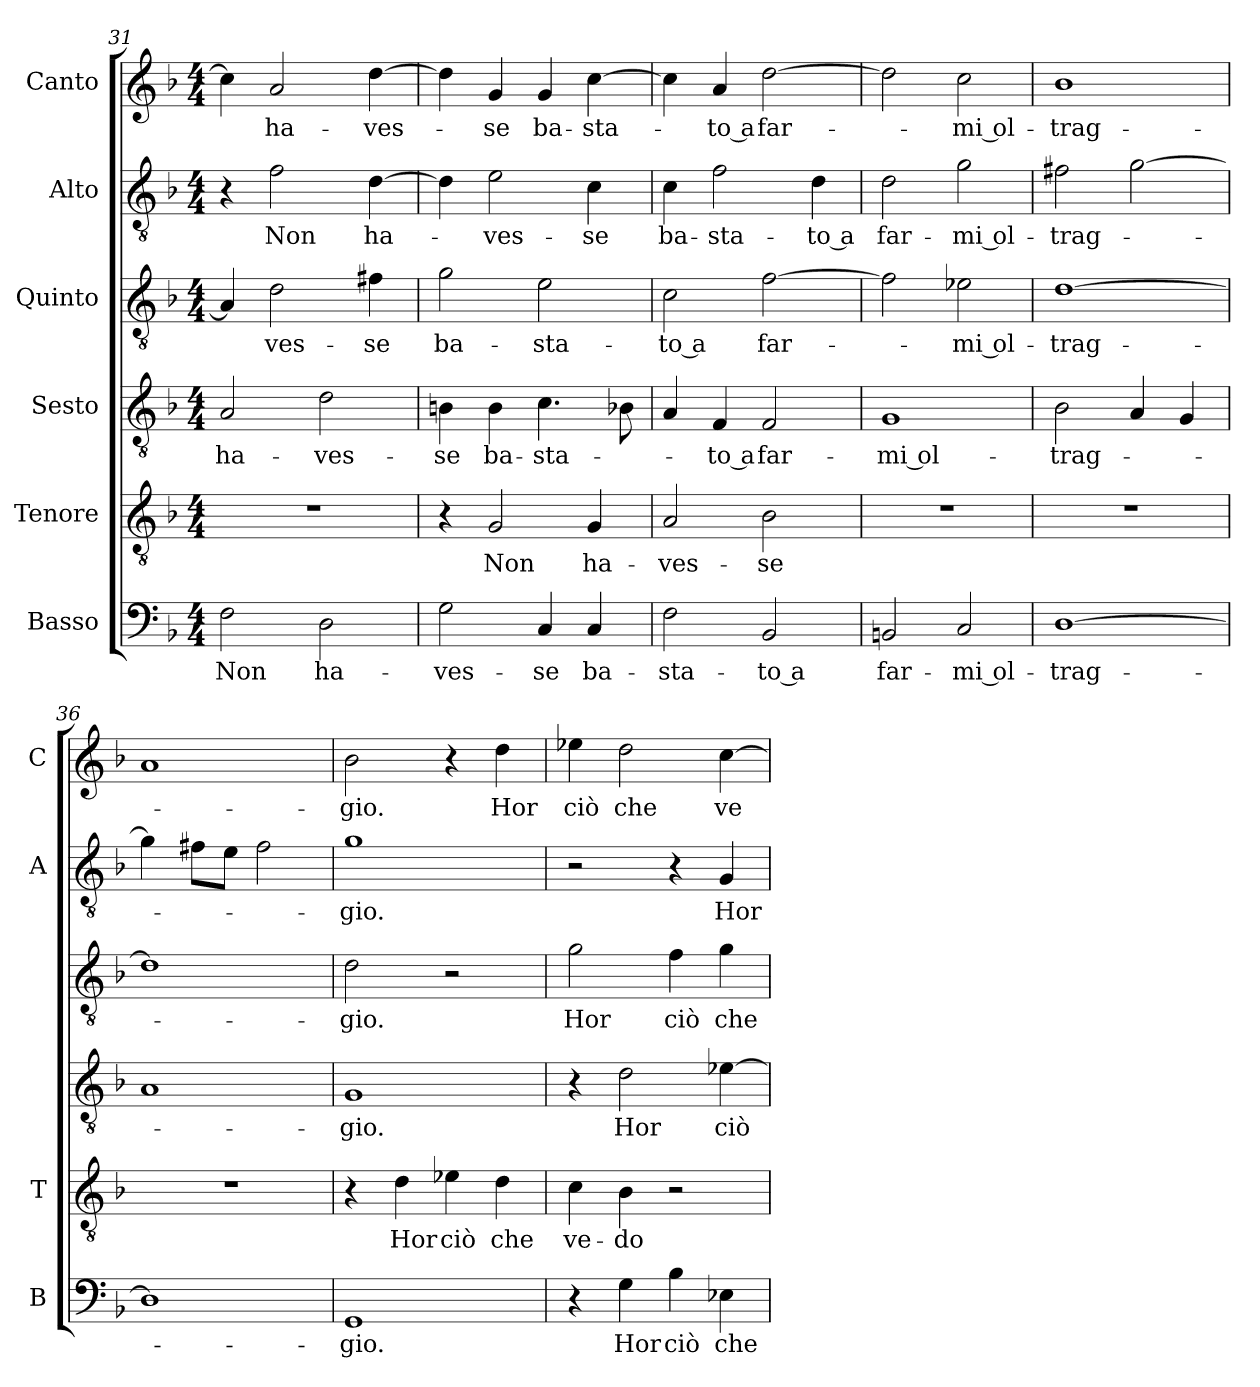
**kern	**text	**kern	**text	**kern	**text	**kern	**text	**kern	**text	**kern	**text
*part6	*part6	*part5	*part5	*part4	*part4	*part3	*part3	*part2	*part2	*part1	*part1
*staff6	*staff6	*staff5	*staff5	*staff4	*staff4	*staff3	*staff3	*staff2	*staff2	*staff1	*staff1
*I"Basso	*	*I"Tenore	*	*I"Sesto	*	*I"Quinto	*	*I"Alto	*	*I"Canto	*
*I'B	*	*I'T	*	*	*	*	*	*I'A	*	*I'C	*
*clefF4	*	*clefGv2	*	*clefGv2	*	*clefGv2	*	*clefGv2	*	*clefG2	*
*k[b-]	*	*k[b-]	*	*k[b-]	*	*k[b-]	*	*k[b-]	*	*k[b-]	*
*F:	*	*F:	*	*F:	*	*F:	*	*F:	*	*F:	*
*M4/4	*	*M4/4	*	*M4/4	*	*M4/4	*	*M4/4	*	*M4/4	*
=31	=31	=31	=31	=31	=31	=31	=31	=31	=31	=31	=31
!	!LO:LY:b	!	!	!	!	!	!	!	!	!	!
!	!	!	!	!	!LO:LY:b	!	!	!	!	!	!
2F\	Non	1r	.	2A/	ha-	4A/]	.	4r	.	4cc\]	.
!	!	!	!	!	!	!	!LO:LY:b	!	!	!	!
!	!	!	!	!	!	!	!	!	!LO:LY:b	!	!
!	!	!	!	!	!	!	!	!	!	!	!LO:LY:b
.	.	.	.	.	.	2d\	-ves-	2f\	Non	2a/	ha-
!	!LO:LY:b	!	!	!	!	!	!	!	!	!	!
!	!	!	!	!	!LO:LY:b	!	!	!	!	!	!
2D\	ha-	.	.	2d\	-ves-	.	.	.	.	.	.
!	!	!	!	!	!	!	!LO:LY:b	!	!	!	!
!	!	!	!	!	!	!	!	!	!LO:LY:b	!	!
!	!	!	!	!	!	!	!	!	!	!	!LO:LY:b
.	.	.	.	.	.	4f#X\	-se	[4d\	ha-	[4dd\	-ves-
=32	=32	=32	=32	=32	=32	=32	=32	=32	=32	=32	=32
!	!LO:LY:b	!	!	!	!	!	!	!	!	!	!
!	!	!	!	!	!LO:LY:b	!	!	!	!	!	!
!	!	!	!	!	!	!	!LO:LY:b	!	!	!	!
2G\	-ves-	4r	.	4Bn\	-se	2g\	ba-	4d\]	.	4dd\]	.
!	!	!	!LO:LY:b	!	!	!	!	!	!	!	!
!	!	!	!	!	!LO:LY:b	!	!	!	!	!	!
!	!	!	!	!	!	!	!	!	!LO:LY:b	!	!
!	!	!	!	!	!	!	!	!	!	!	!LO:LY:b
.	.	2G/	Non	4B\	ba-	.	.	2e\	-ves-	4g/	-se
!	!LO:LY:b	!	!	!	!	!	!	!	!	!	!
!	!	!	!	!	!LO:LY:b	!	!	!	!	!	!
!	!	!	!	!	!	!	!LO:LY:b	!	!	!	!
!	!	!	!	!	!	!	!	!	!	!	!LO:LY:b
4C/	-se	.	.	4.c\	-sta-	2e\	-sta-	.	.	4g/	ba-
!	!LO:LY:b	!	!	!	!	!	!	!	!	!	!
!	!	!	!LO:LY:b	!	!	!	!	!	!	!	!
!	!	!	!	!	!	!	!	!	!LO:LY:b	!	!
!	!	!	!	!	!	!	!	!	!	!	!LO:LY:b
4C/	ba-	4G/	ha-	.	.	.	.	4c\	-se	[4cc\	-sta-
.	.	.	.	8B-X\	.	.	.	.	.	.	.
=33	=33	=33	=33	=33	=33	=33	=33	=33	=33	=33	=33
!	!LO:LY:b	!	!	!	!	!	!	!	!	!	!
!	!	!	!LO:LY:b	!	!	!	!	!	!	!	!
!	!	!	!	!	!	!	!LO:LY:b	!	!	!	!
!	!	!	!	!	!	!	!	!	!LO:LY:b	!	!
2F\	-sta-	2A/	-ves-	4A/	.	2c\	-to a	4c\	ba-	4cc\]	.
!	!	!	!	!	!LO:LY:b	!	!	!	!	!	!
!	!	!	!	!	!	!	!	!	!LO:LY:b	!	!
!	!	!	!	!	!	!	!	!	!	!	!LO:LY:b
.	.	.	.	4F/	-to a	.	.	2f\	-sta-	4a/	-to a
!	!LO:LY:b	!	!	!	!	!	!	!	!	!	!
!	!	!	!LO:LY:b	!	!	!	!	!	!	!	!
!	!	!	!	!	!LO:LY:b	!	!	!	!	!	!
!	!	!	!	!	!	!	!LO:LY:b	!	!	!	!
!	!	!	!	!	!	!	!	!	!	!	!LO:LY:b
2BB-/	-to a	2B-\	-se	2F/	far-	[2f\	far-	.	.	[2dd\	far-
!	!	!	!	!	!	!	!	!	!LO:LY:b	!	!
.	.	.	.	.	.	.	.	4d\	-to a	.	.
=34	=34	=34	=34	=34	=34	=34	=34	=34	=34	=34	=34
!	!LO:LY:b	!	!	!	!	!	!	!	!	!	!
!	!	!	!	!	!LO:LY:b	!	!	!	!	!	!
!	!	!	!	!	!	!	!	!	!LO:LY:b	!	!
2BBn/	far-	1r	.	1G	-mi ol-	2f\]	.	2d\	far-	2dd\]	.
!	!LO:LY:b	!	!	!	!	!	!	!	!	!	!
!	!	!	!	!	!	!	!LO:LY:b	!	!	!	!
!	!	!	!	!	!	!	!	!	!LO:LY:b	!	!
!	!	!	!	!	!	!	!	!	!	!	!LO:LY:b
2C/	-mi ol-	.	.	.	.	2e-X\	-mi ol-	2g\	-mi ol-	2cc\	-mi ol-
=35	=35	=35	=35	=35	=35	=35	=35	=35	=35	=35	=35
!	!LO:LY:b	!	!	!	!	!	!	!	!	!	!
!	!	!	!	!	!LO:LY:b	!	!	!	!	!	!
!	!	!	!	!	!	!	!LO:LY:b	!	!	!	!
!	!	!	!	!	!	!	!	!	!LO:LY:b	!	!
!	!	!	!	!	!	!	!	!	!	!	!LO:LY:b
[1D	-trag-	1r	.	2B-\	-trag-	[1d	-trag-	2f#X\	-trag-	1b-	-trag-
.	.	.	.	4A/	.	.	.	[2g\	.	.	.
.	.	.	.	4G/	.	.	.	.	.	.	.
=36	=36	=36	=36	=36	=36	=36	=36	=36	=36	=36	=36
1D]	.	1r	.	1A	.	1d]	.	4g\]	.	1a	.
.	.	.	.	.	.	.	.	8f#X\L	.	.	.
.	.	.	.	.	.	.	.	8e\J	.	.	.
.	.	.	.	.	.	.	.	2f#\	.	.	.
=37	=37	=37	=37	=37	=37	=37	=37	=37	=37	=37	=37
!	!LO:LY:b	!	!	!	!	!	!	!	!	!	!
!	!	!	!	!	!LO:LY:b	!	!	!	!	!	!
!	!	!	!	!	!	!	!LO:LY:b	!	!	!	!
!	!	!	!	!	!	!	!	!	!LO:LY:b	!	!
!	!	!	!	!	!	!	!	!	!	!	!LO:LY:b
1GG	-gio.	4r	.	1G	-gio.	2d\	-gio.	1g	-gio.	2b-\	-gio.
!	!	!	!LO:LY:b	!	!	!	!	!	!	!	!
.	.	4d\	Hor	.	.	.	.	.	.	.	.
!	!	!	!LO:LY:b	!	!	!	!	!	!	!	!
.	.	4e-X\	ciò	.	.	2r	.	.	.	4r	.
!	!	!	!LO:LY:b	!	!	!	!	!	!	!	!
!	!	!	!	!	!	!	!	!	!	!	!LO:LY:b
.	.	4d\	che	.	.	.	.	.	.	4dd\	Hor
!!LO:LB:g=z
=38	=38	=38	=38	=38	=38	=38	=38	=38	=38	=38	=38
!	!	!	!LO:LY:b	!	!	!	!	!	!	!	!
!	!	!	!	!	!	!	!LO:LY:b	!	!	!	!
!	!	!	!	!	!	!	!	!	!	!	!LO:LY:b
4r	.	4c\	ve-	4r	.	2g\	Hor	2r	.	4ee-X\	ciò
!	!LO:LY:b	!	!	!	!	!	!	!	!	!	!
!	!	!	!LO:LY:b	!	!	!	!	!	!	!	!
!	!	!	!	!	!LO:LY:b	!	!	!	!	!	!
!	!	!	!	!	!	!	!	!	!	!	!LO:LY:b
4G\	Hor	4B-\	-do	2d\	Hor	.	.	.	.	2dd\	che
!	!LO:LY:b	!	!	!	!	!	!	!	!	!	!
!	!	!	!	!	!	!	!LO:LY:b	!	!	!	!
4B-\	ciò	2r	.	.	.	4f\	ciò	4r	.	.	.
!	!LO:LY:b	!	!	!	!	!	!	!	!	!	!
!	!	!	!	!	!LO:LY:b	!	!	!	!	!	!
!	!	!	!	!	!	!	!LO:LY:b	!	!	!	!
!	!	!	!	!	!	!	!	!	!LO:LY:b	!	!
!	!	!	!	!	!	!	!	!	!	!	!LO:LY:b
4E-X\	che	.	.	[4e-X\	ciò	4g\	che	4G/	Hor	[4cc\	ve-
=	=	=	=	=	=	=	=	=	=	=	=
*-	*-	*-	*-	*-	*-	*-	*-	*-	*-	*-	*-
